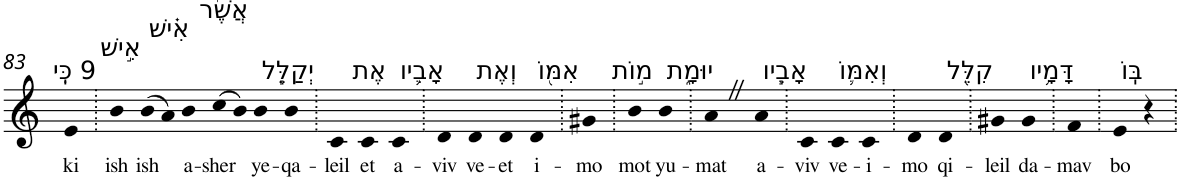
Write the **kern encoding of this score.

**kern	**text
*part1	*part1
*staff1	*staff1
*I"Piano	*
*I'Pno	*
!!LO:PB:g=z
*clefG2	*
*k[]	*
=83	=83
!LO:TX:a:t=9 כִּֽי	!
!	!LO:LY:b
4e	ki
=84.	=84.
!LO:TX:a:t=אִ֣ישׁ	!
!	!LO:LY:b
4b	ish
!LO:TX:a:t=אִ֗ישׁ	!
!	!LO:LY:b
(>8b	ish
8a)	.
!LO:TX:a:t=אֲשֶׁ֨ר	!
!	!LO:LY:b
4b	a-
!	!LO:LY:b
(>8cc	-sher
8b)	.
!LO:TX:a:t=יְקַלֵּ֧ל	!
!	!LO:LY:b
4b	ye-
!	!LO:LY:b
4b	-qa-
=85.	=85.
!	!LO:LY:b
4c	-leil
!LO:TX:a:t=אֶת	!
!	!LO:LY:b
4c	et
!LO:TX:a:t=אָבִ֛יו	!
!	!LO:LY:b
4c	a-
=86.	=86.
!	!LO:LY:b
4d	-viv
!LO:TX:a:t=וְאֶת	!
!	!LO:LY:b
4d	ve-
!	!LO:LY:b
4d	-et
!LO:TX:a:t=אִמּ֖וֹ	!
!	!LO:LY:b
4d	i-
=87.	=87.
!	!LO:LY:b
4g#X	-mo
=88.	=88.
!LO:TX:a:t=מ֣וֹת	!
!	!LO:LY:b
4b	mot
!LO:TX:a:t=יוּמָ֑ת	!
!	!LO:LY:b
4b	yu-
=89.	=89.
!	!LO:LY:b
4aZ	-mat
!LO:TX:a:t=אָבִ֧יו	!
!	!LO:LY:b
4a	a-
=90.	=90.
!	!LO:LY:b
4c	-viv
!LO:TX:a:t=וְאִמּ֛וֹ	!
!	!LO:LY:b
4c	ve-
!	!LO:LY:b
4c	-i-
=91.	=91.
!	!LO:LY:b
4d	-mo
!LO:TX:a:t=קִלֵּ֖ל	!
!	!LO:LY:b
4d	qi-
=92.	=92.
!	!LO:LY:b
4g#X	-leil
!LO:TX:a:t=דָּמָ֥יו	!
!	!LO:LY:b
4g#	da-
=93.	=93.
!	!LO:LY:b
4f	-mav
=94.	=94.
!LO:TX:a:t=בּֽוֹ	!
!	!LO:LY:b
4e	bo
4r	.
=.	=.
*-	*-
